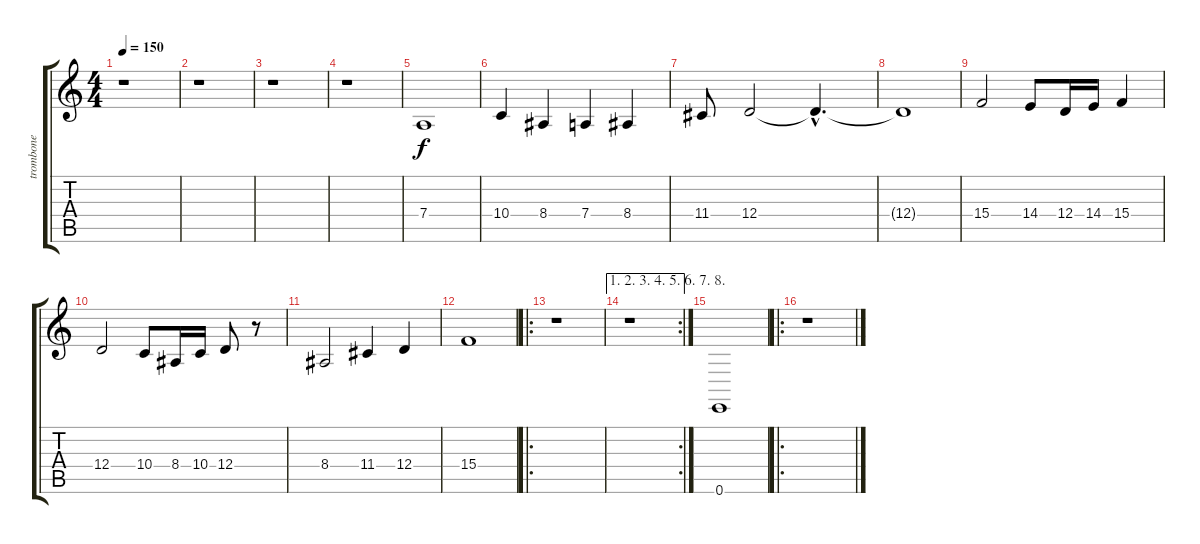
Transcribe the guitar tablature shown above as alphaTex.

\track ("trombone" "trombone") {instrument trombone}
\staff {score tabs}
\tuning (E4 B3 G3 D3 A2 E2) {hide}
\ts (4 4)
\tempo 150
\clef g2
\ks c
r.1{dy f instrument trombone} |
r.1 |
r.1 |
r.1 |
7.4.1 |
10.4.4 8.4.4 7.4.4 8.4.4 |
11.4.8 12.4.2 12.4{hac t}.4{d} |
12.4{t}.1 |
15.4.2 14.4.8 12.4.16 14.4.16 15.4.4 |
12.4.2 10.4.8 8.4.16 10.4.16 12.4.8 r.8 |
8.4.2 11.4.4 12.4.4 |
15.4.1 |
\ro
r.1 |
\ae (1 2 3 4 5 6 7 8)
\rc 2
r.1 |
0.6.1 |
\ro
r.1
